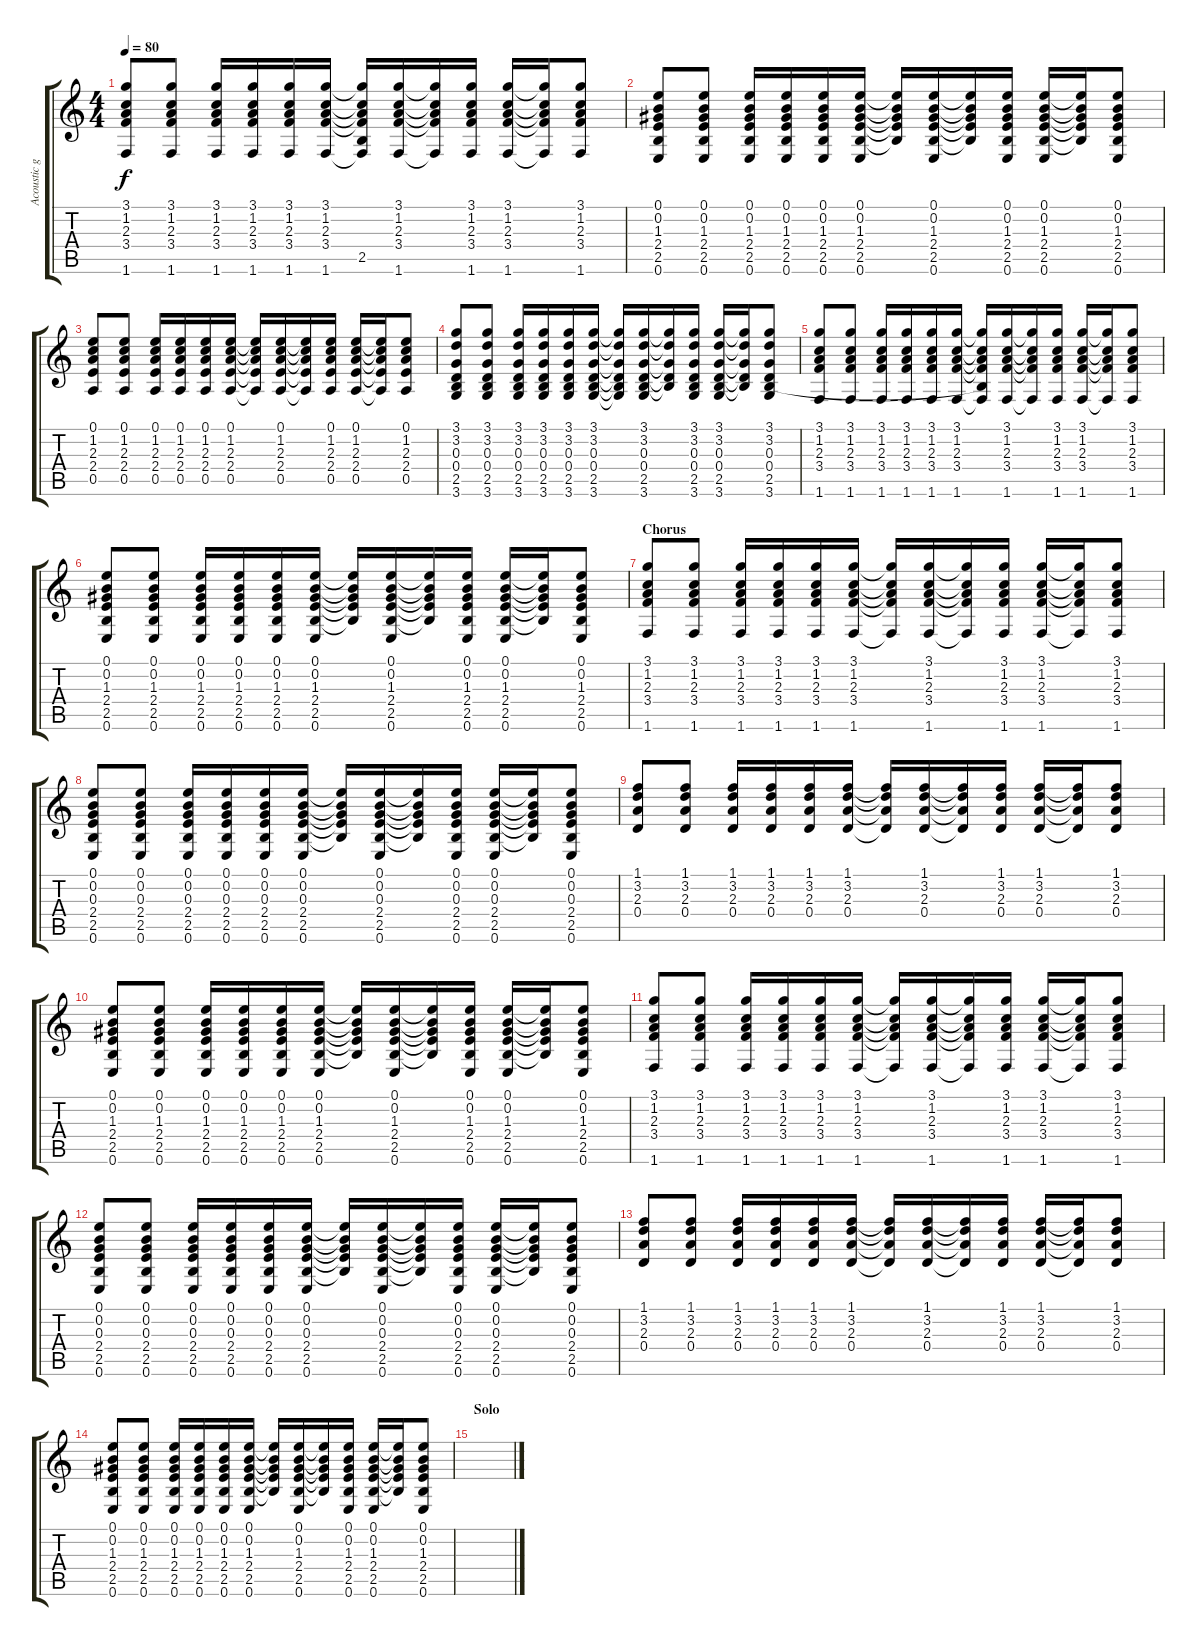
\track ("Acoustic guitar" "Acoustic g") {instrument acousticguitarsteel}
\staff {score tabs}
\tuning (E4 B3 G3 D3 A2 E2) {hide}
\ts (4 4)
\tempo 80
\clef g2
\ks c
(3.1 1.2 2.3 3.4 1.6).8{dy f} (3.1 1.2 2.3 3.4 1.6).8 (3.1 1.2 2.3 3.4 1.6).16 (3.1 1.2 2.3 3.4 1.6).16 (3.1 1.2 2.3 3.4 1.6).16 (3.1 1.2 2.3 3.4 1.6).16 (3.1{t} 1.2{t} 2.3{t} 3.4{t} 2.5{t} 1.6{t}).16 (3.1 1.2 2.3 3.4 1.6).16 (3.1{t} 1.2{t} 2.3{t} 3.4{t} 1.6{t}).16 (3.1 1.2 2.3 3.4 1.6).16 (3.1 1.2 2.3 3.4 1.6).16 (3.1{t} 1.2{t} 2.3{t} 3.4{t} 1.6{t}).16 (3.1 1.2 2.3 3.4 1.6).8 |
(0.1 0.2 1.3 2.4 2.5 0.6).8 (0.1 0.2 1.3 2.4 2.5 0.6).8 (0.1 0.2 1.3 2.4 2.5 0.6).16 (0.1 0.2 1.3 2.4 2.5 0.6).16 (0.1 0.2 1.3 2.4 2.5 0.6).16 (0.1 0.2 1.3 2.4 2.5 0.6).16 (0.1{t} 0.2{t} 1.3{t} 2.4{t} 2.5{t}).16 (0.1 0.2 1.3 2.4 2.5 0.6).16 (0.1{t} 0.2{t} 1.3{t} 2.4{t} 2.5{t}).16 (0.1 0.2 1.3 2.4 2.5 0.6).16 (0.1 0.2 1.3 2.4 2.5 0.6).16 (0.1{t} 0.2{t} 1.3{t} 2.4{t} 2.5{t}).16 (0.1 0.2 1.3 2.4 2.5 0.6).8 |
(0.1 1.2 2.3 2.4 0.5).8 (0.1 1.2 2.3 2.4 0.5).8 (0.1 1.2 2.3 2.4 0.5).16 (0.1 1.2 2.3 2.4 0.5).16 (0.1 1.2 2.3 2.4 0.5).16 (0.1 1.2 2.3 2.4 0.5).16 (0.1{t} 1.2{t} 2.3{t} 2.4{t} 0.5{t}).16 (0.1 1.2 2.3 2.4 0.5).16 (0.1{t} 1.2{t} 2.3{t} 2.4{t} 0.5{t}).16 (0.1 1.2 2.3 2.4 0.5).16 (0.1 1.2 2.3 2.4 0.5).16 (0.1{t} 1.2{t} 2.3{t} 2.4{t} 0.5{t}).16 (0.1 1.2 2.3 2.4 0.5).8 |
(3.1 3.2 0.3 0.4 2.5 3.6).8 (3.1 3.2 0.3 0.4 2.5 3.6).8 (3.1 3.2 0.3 0.4 2.5 3.6).16 (3.1 3.2 0.3 0.4 2.5 3.6).16 (3.1 3.2 0.3 0.4 2.5 3.6).16 (3.1 3.2 0.3 0.4 2.5 3.6).16 (3.1{t} 3.2{t} 0.3{t} 0.4{t} 2.5{t} 3.6{t}).16 (3.1 3.2 0.3 0.4 2.5 3.6).16 (3.1{t} 3.2{t} 0.3{t} 0.4{t} 2.5{t}).16 (3.1 3.2 0.3 0.4 2.5 3.6).16 (3.1 3.2 0.3 0.4 2.5 3.6).16 (3.1{t} 3.2{t} 0.3{t} 0.4{t} 2.5{t}).16 (3.1 3.2 0.3 0.4 2.5 3.6).8 |
(3.1 1.2 2.3 3.4 1.6).8 (3.1 1.2 2.3 3.4 1.6).8 (3.1 1.2 2.3 3.4 1.6).16 (3.1 1.2 2.3 3.4 1.6).16 (3.1 1.2 2.3 3.4 1.6).16 (3.1 1.2 2.3 3.4 1.6).16 (3.1{t} 1.2{t} 2.3{t} 3.4{t} 2.5{t} 1.6{t}).16 (3.1 1.2 2.3 3.4 1.6).16 (3.1{t} 1.2{t} 2.3{t} 3.4{t} 1.6{t}).16 (3.1 1.2 2.3 3.4 1.6).16 (3.1 1.2 2.3 3.4 1.6).16 (3.1{t} 1.2{t} 2.3{t} 3.4{t} 1.6{t}).16 (3.1 1.2 2.3 3.4 1.6).8 |
(0.1 0.2 1.3 2.4 2.5 0.6).8 (0.1 0.2 1.3 2.4 2.5 0.6).8 (0.1 0.2 1.3 2.4 2.5 0.6).16 (0.1 0.2 1.3 2.4 2.5 0.6).16 (0.1 0.2 1.3 2.4 2.5 0.6).16 (0.1 0.2 1.3 2.4 2.5 0.6).16 (0.1{t} 0.2{t} 1.3{t} 2.4{t} 2.5{t}).16 (0.1 0.2 1.3 2.4 2.5 0.6).16 (0.1{t} 0.2{t} 1.3{t} 2.4{t} 2.5{t}).16 (0.1 0.2 1.3 2.4 2.5 0.6).16 (0.1 0.2 1.3 2.4 2.5 0.6).16 (0.1{t} 0.2{t} 1.3{t} 2.4{t} 2.5{t}).16 (0.1 0.2 1.3 2.4 2.5 0.6).8 |
\section ("" "Chorus")
(3.1 1.2 2.3 3.4 1.6).8 (3.1 1.2 2.3 3.4 1.6).8 (3.1 1.2 2.3 3.4 1.6).16 (3.1 1.2 2.3 3.4 1.6).16 (3.1 1.2 2.3 3.4 1.6).16 (3.1 1.2 2.3 3.4 1.6).16 (3.1{t} 1.2{t} 2.3{t} 3.4{t} 1.6{t}).16 (3.1 1.2 2.3 3.4 1.6).16 (3.1{t} 1.2{t} 2.3{t} 3.4{t} 1.6{t}).16 (3.1 1.2 2.3 3.4 1.6).16 (3.1 1.2 2.3 3.4 1.6).16 (3.1{t} 1.2{t} 2.3{t} 3.4{t} 1.6{t}).16 (3.1 1.2 2.3 3.4 1.6).8 |
(0.1 0.2 0.3 2.4 2.5 0.6).8 (0.1 0.2 0.3 2.4 2.5 0.6).8 (0.1 0.2 0.3 2.4 2.5 0.6).16 (0.1 0.2 0.3 2.4 2.5 0.6).16 (0.1 0.2 0.3 2.4 2.5 0.6).16 (0.1 0.2 0.3 2.4 2.5 0.6).16 (0.1{t} 0.2{t} 0.3{t} 2.4{t} 2.5{t}).16 (0.1 0.2 0.3 2.4 2.5 0.6).16 (0.1{t} 0.2{t} 0.3{t} 2.4{t} 2.5{t}).16 (0.1 0.2 0.3 2.4 2.5 0.6).16 (0.1 0.2 0.3 2.4 2.5 0.6).16 (0.1{t} 0.2{t} 0.3{t} 2.4{t} 2.5{t}).16 (0.1 0.2 0.3 2.4 2.5 0.6).8 |
(1.1 3.2 2.3 0.4).8 (1.1 3.2 2.3 0.4).8 (1.1 3.2 2.3 0.4).16 (1.1 3.2 2.3 0.4).16 (1.1 3.2 2.3 0.4).16 (1.1 3.2 2.3 0.4).16 (1.1{t} 3.2{t} 2.3{t} 0.4{t}).16 (1.1 3.2 2.3 0.4).16 (1.1{t} 3.2{t} 2.3{t} 0.4{t}).16 (1.1 3.2 2.3 0.4).16 (1.1 3.2 2.3 0.4).16 (1.1{t} 3.2{t} 2.3{t} 0.4{t}).16 (1.1 3.2 2.3 0.4).8 |
(0.1 0.2 1.3 2.4 2.5 0.6).8 (0.1 0.2 1.3 2.4 2.5 0.6).8 (0.1 0.2 1.3 2.4 2.5 0.6).16 (0.1 0.2 1.3 2.4 2.5 0.6).16 (0.1 0.2 1.3 2.4 2.5 0.6).16 (0.1 0.2 1.3 2.4 2.5 0.6).16 (0.1{t} 0.2{t} 1.3{t} 2.4{t} 2.5{t}).16 (0.1 0.2 1.3 2.4 2.5 0.6).16 (0.1{t} 0.2{t} 1.3{t} 2.4{t} 2.5{t}).16 (0.1 0.2 1.3 2.4 2.5 0.6).16 (0.1 0.2 1.3 2.4 2.5 0.6).16 (0.1{t} 0.2{t} 1.3{t} 2.4{t} 2.5{t}).16 (0.1 0.2 1.3 2.4 2.5 0.6).8 |
(3.1 1.2 2.3 3.4 1.6).8 (3.1 1.2 2.3 3.4 1.6).8 (3.1 1.2 2.3 3.4 1.6).16 (3.1 1.2 2.3 3.4 1.6).16 (3.1 1.2 2.3 3.4 1.6).16 (3.1 1.2 2.3 3.4 1.6).16 (3.1{t} 1.2{t} 2.3{t} 3.4{t} 1.6{t}).16 (3.1 1.2 2.3 3.4 1.6).16 (3.1{t} 1.2{t} 2.3{t} 3.4{t} 1.6{t}).16 (3.1 1.2 2.3 3.4 1.6).16 (3.1 1.2 2.3 3.4 1.6).16 (3.1{t} 1.2{t} 2.3{t} 3.4{t} 1.6{t}).16 (3.1 1.2 2.3 3.4 1.6).8 |
(0.1 0.2 0.3 2.4 2.5 0.6).8 (0.1 0.2 0.3 2.4 2.5 0.6).8 (0.1 0.2 0.3 2.4 2.5 0.6).16 (0.1 0.2 0.3 2.4 2.5 0.6).16 (0.1 0.2 0.3 2.4 2.5 0.6).16 (0.1 0.2 0.3 2.4 2.5 0.6).16 (0.1{t} 0.2{t} 0.3{t} 2.4{t} 2.5{t}).16 (0.1 0.2 0.3 2.4 2.5 0.6).16 (0.1{t} 0.2{t} 0.3{t} 2.4{t} 2.5{t}).16 (0.1 0.2 0.3 2.4 2.5 0.6).16 (0.1 0.2 0.3 2.4 2.5 0.6).16 (0.1{t} 0.2{t} 0.3{t} 2.4{t} 2.5{t}).16 (0.1 0.2 0.3 2.4 2.5 0.6).8 |
(1.1 3.2 2.3 0.4).8 (1.1 3.2 2.3 0.4).8 (1.1 3.2 2.3 0.4).16 (1.1 3.2 2.3 0.4).16 (1.1 3.2 2.3 0.4).16 (1.1 3.2 2.3 0.4).16 (1.1{t} 3.2{t} 2.3{t} 0.4{t}).16 (1.1 3.2 2.3 0.4).16 (1.1{t} 3.2{t} 2.3{t} 0.4{t}).16 (1.1 3.2 2.3 0.4).16 (1.1 3.2 2.3 0.4).16 (1.1{t} 3.2{t} 2.3{t} 0.4{t}).16 (1.1 3.2 2.3 0.4).8 |
(0.1 0.2 1.3 2.4 2.5 0.6).8 (0.1 0.2 1.3 2.4 2.5 0.6).8 (0.1 0.2 1.3 2.4 2.5 0.6).16 (0.1 0.2 1.3 2.4 2.5 0.6).16 (0.1 0.2 1.3 2.4 2.5 0.6).16 (0.1 0.2 1.3 2.4 2.5 0.6).16 (0.1{t} 0.2{t} 1.3{t} 2.4{t} 2.5{t}).16 (0.1 0.2 1.3 2.4 2.5 0.6).16 (0.1{t} 0.2{t} 1.3{t} 2.4{t} 2.5{t}).16 (0.1 0.2 1.3 2.4 2.5 0.6).16 (0.1 0.2 1.3 2.4 2.5 0.6).16 (0.1{t} 0.2{t} 1.3{t} 2.4{t} 2.5{t}).16 (0.1 0.2 1.3 2.4 2.5 0.6).8 |
\section ("" "Solo")
